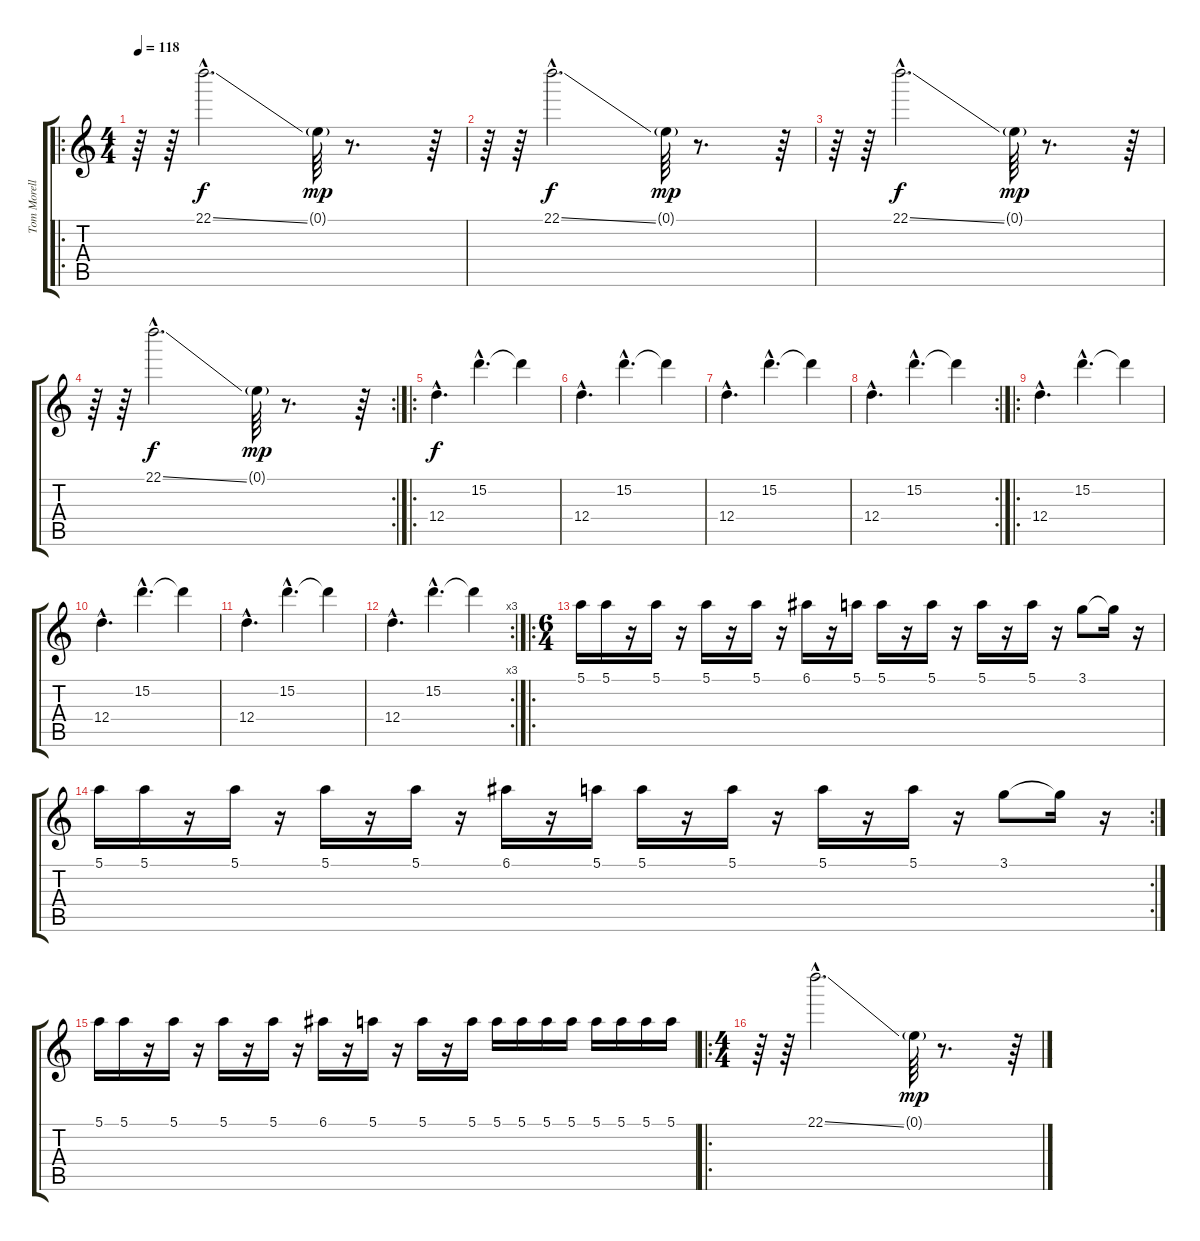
\track ("Tom Morello - Guitar" "Tom Morell") {instrument distortionguitar}
\staff {score tabs}
\tuning (E4 B3 G3 D3 A2 D2) {hide}
\ro
\ts (4 4)
\tempo 118
\clef g2
\ks c
r.64{dy f balance 8} r.64 22.1{ss hac}.2{d} 0.1{g}.64{dy mp} r.8{d} r.64 |
r.64 r.64 22.1{ss hac}.2{d dy f} 0.1{g}.64{dy mp} r.8{d} r.64 |
r.64 r.64 22.1{ss hac}.2{d dy f} 0.1{g}.64{dy mp} r.8{d} r.64 |
\rc 2
r.64 r.64 22.1{ss hac}.2{d dy f} 0.1{g}.64{dy mp} r.8{d} r.64 |
\ro
12.4{hac}.4{d dy f balance 16} 15.2{hac}.4{d} 15.2{t}.4 |
12.4{hac}.4{d} 15.2{hac}.4{d} 15.2{t}.4 |
12.4{hac}.4{d} 15.2{hac}.4{d} 15.2{t}.4 |
\rc 2
12.4{hac}.4{d} 15.2{hac}.4{d} 15.2{t}.4 |
\ro
12.4{hac}.4{d balance 16} 15.2{hac}.4{d} 15.2{t}.4 |
12.4{hac}.4{d} 15.2{hac}.4{d} 15.2{t}.4 |
12.4{hac}.4{d} 15.2{hac}.4{d} 15.2{t}.4 |
\rc 3
12.4{hac}.4{d} 15.2{hac}.4{d} 15.2{t}.4 |
\ro
\ts (6 4)
5.1.16{balance 8} 5.1.16 r.16 5.1.16 r.16 5.1.16 r.16 5.1.16 r.16 6.1.16 r.16 5.1.16 5.1.16 r.16 5.1.16 r.16 5.1.16 r.16 5.1.16 r.16 3.1.8 3.1{t}.16 r.16 |
\rc 2
5.1.16 5.1.16 r.16 5.1.16 r.16 5.1.16 r.16 5.1.16 r.16 6.1.16 r.16 5.1.16 5.1.16 r.16 5.1.16 r.16 5.1.16 r.16 5.1.16 r.16 3.1.8 3.1{t}.16 r.16 |
5.1.16 5.1.16 r.16 5.1.16 r.16 5.1.16 r.16 5.1.16 r.16 6.1.16 r.16 5.1.16 r.16 5.1.16 r.16 5.1.16 5.1.16 5.1.16 5.1.16 5.1.16 5.1.16 5.1.16 5.1.16 5.1.16 |
\ro
\ts (4 4)
r.64{balance 8} r.64 22.1{ss hac}.2{d} 0.1{g}.64{dy mp} r.8{d} r.64
